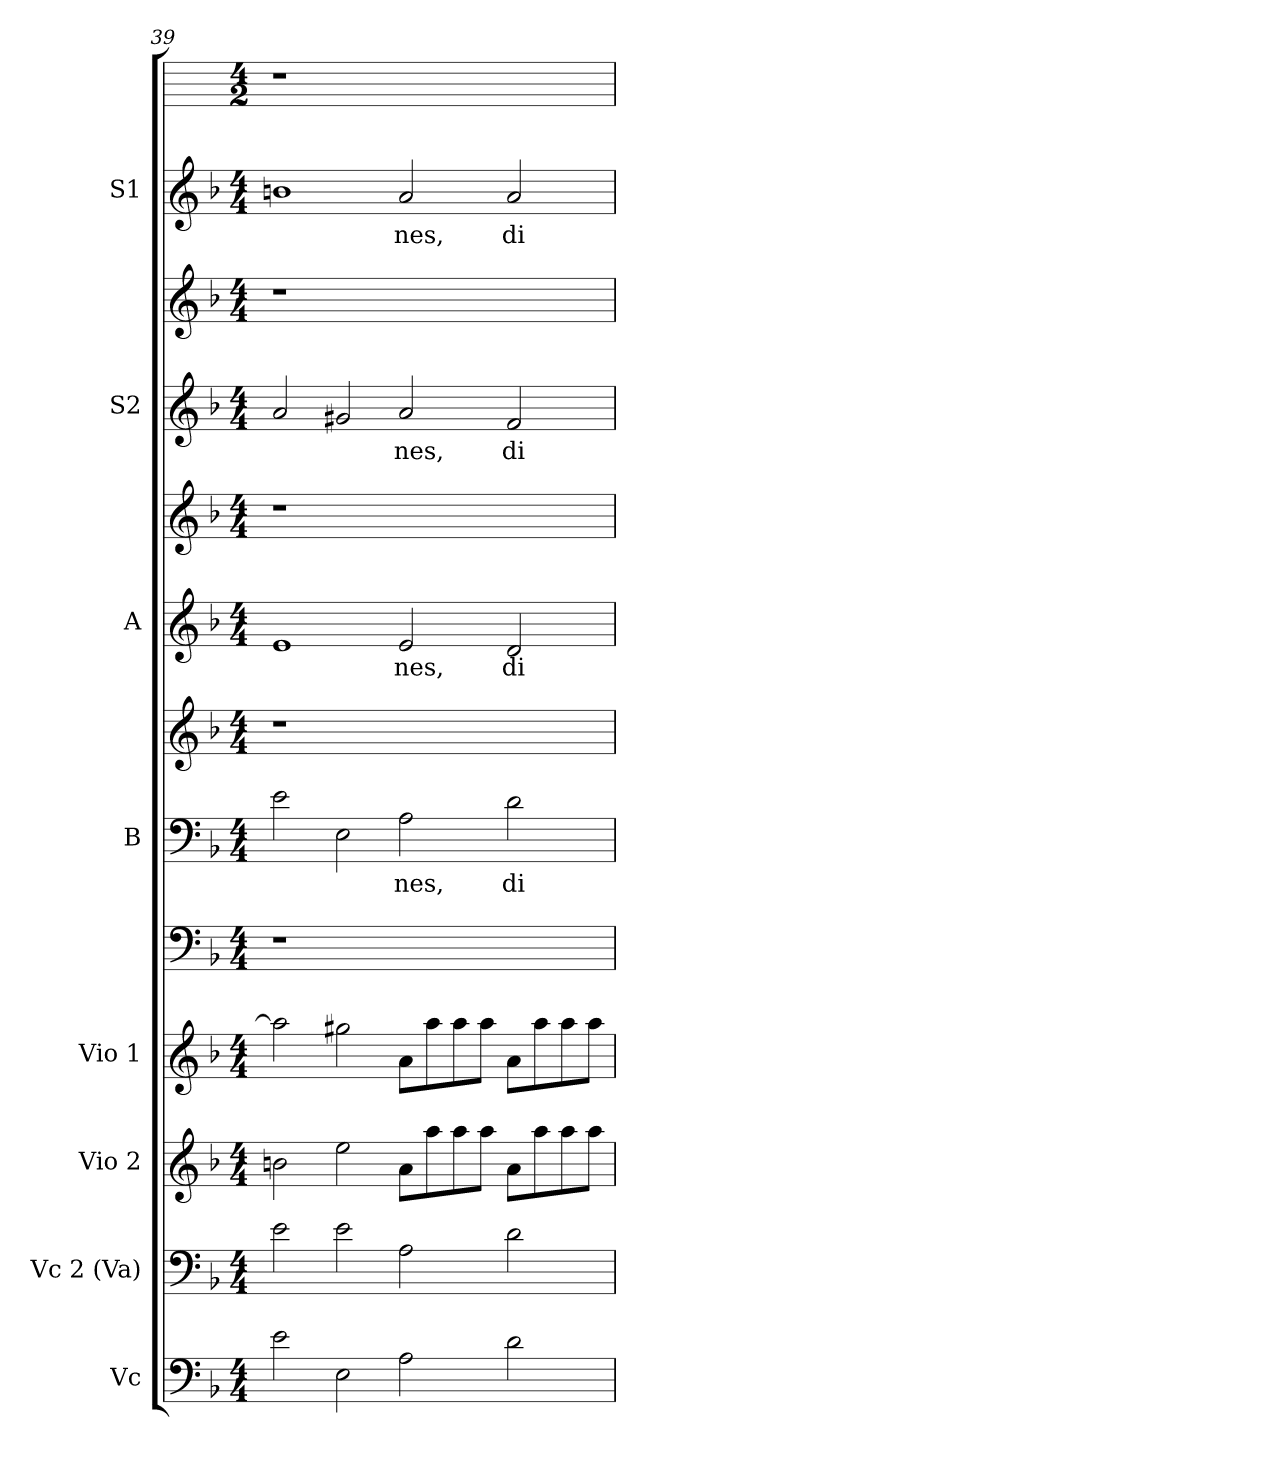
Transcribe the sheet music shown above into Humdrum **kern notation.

**kern	**kern	**kern	**kern	**kern	**kern	**text	**kern	**kern	**text	**kern	**kern	**text	**kern	**kern	**text	**kern
*part13	*part12	*part11	*part10	*part9	*part8	*part8	*part7	*part6	*part6	*part5	*part4	*part4	*part3	*part2	*part2	*part1
*staff13	*staff12	*staff11	*staff10	*staff9	*staff8	*staff8	*staff7	*staff6	*staff6	*staff5	*staff4	*staff4	*staff3	*staff2	*staff2	*staff1
*I"Vc	*I"Vc 2 (Va)	*I"Vio 2	*I"Vio 1	*	*I"B	*	*	*I"A	*	*	*I"S2	*	*	*I"S1	*	*
*clefF4	*clefF4	*clefG2	*clefG2	*clefF4	*clefF4	*	*clefG2	*clefG2	*	*clefG2	*clefG2	*	*clefG2	*clefG2	*	*
*k[b-]	*k[b-]	*k[b-]	*k[b-]	*k[b-]	*k[b-]	*	*k[b-]	*k[b-]	*	*k[b-]	*k[b-]	*	*k[b-]	*k[b-]	*	*
*M4/4	*M4/4	*M4/4	*M4/4	*M4/4	*M4/4	*	*M4/4	*M4/4	*	*M4/4	*M4/4	*	*M4/4	*M4/4	*	*M4/2
=39	=39	=39	=39	=39	=39	=39	=39	=39	=39	=39	=39	=39	=39	=39	=39	=39
2e	2e	2bn	2aa]	1r	2e	--	1r	1e	.	1r	2a	--	1r	1bn	--	1r
2E	2e	2ee	2gg#X	.	2E	.	.	.	.	.	2g#X	.	.	.	.	.
2A	2A	8a\L	8a\L	1ryy	2A	-nes,	1ryy	2e	-nes,	1ryy	2a	-nes,	1ryy	2a	-nes,	1ryy
.	.	8aa\	8aa\	.	.	.	.	.	.	.	.	.	.	.	.	.
.	.	8aa\	8aa\	.	.	.	.	.	.	.	.	.	.	.	.	.
.	.	8aa\J	8aa\J	.	.	.	.	.	.	.	.	.	.	.	.	.
2d	2d	8a\L	8a\L	.	2d	di-	.	2d	di-	.	2f	di-	.	2a	di-	.
.	.	8aa\	8aa\	.	.	.	.	.	.	.	.	.	.	.	.	.
.	.	8aa\	8aa\	.	.	.	.	.	.	.	.	.	.	.	.	.
.	.	8aa\J	8aa\J	.	.	.	.	.	.	.	.	.	.	.	.	.
=	=	=	=	=	=	=	=	=	=	=	=	=	=	=	=	=
*-	*-	*-	*-	*-	*-	*-	*-	*-	*-	*-	*-	*-	*-	*-	*-	*-
